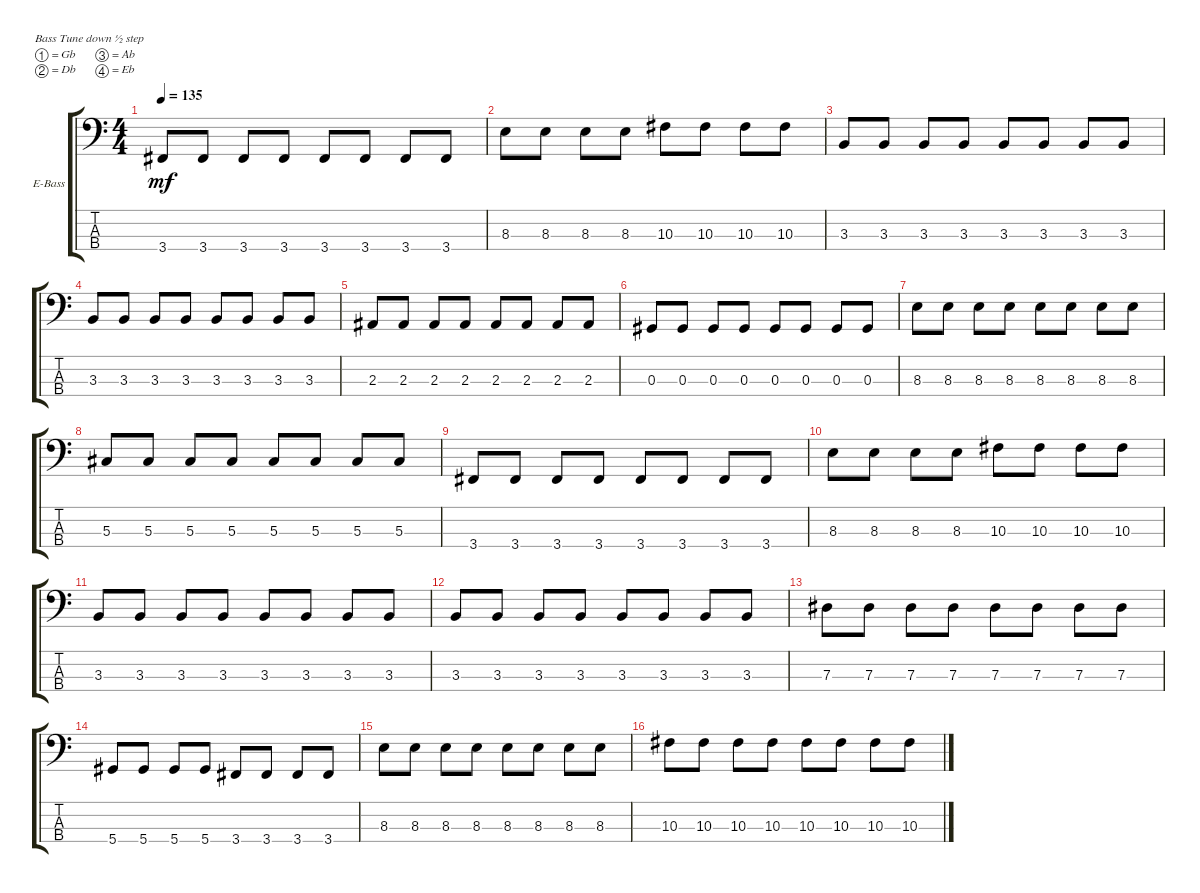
\defaultSystemsLayout 4
\bracketExtendMode groupsimilarinstruments
\firstSystemTrackNameOrientation horizontal
\otherSystemsTrackNameOrientation horizontal
\track ("Electric Bass" "E-Bass") {instrument electricbassfinger}
\staff {score tabs}
\tuning (Gb2 Db2 Ab1 Eb1)
\ts (4 4)
\tempo 135
\clef f4
\scale
0.333333
\ks c
3.4.8{dy mf} 3.4.8 3.4.8 3.4.8 3.4.8 3.4.8 3.4.8 3.4.8 |
\scale
0.333333 8.3.8 8.3.8 8.3.8 8.3.8 10.3.8 10.3.8 10.3.8 10.3.8 |
\scale
0.333333 3.3.8 3.3.8 3.3.8 3.3.8 3.3.8 3.3.8 3.3.8 3.3.8 |
\scale
0.333333 3.3.8 3.3.8 3.3.8 3.3.8 3.3.8 3.3.8 3.3.8 3.3.8 |
\scale
0.333333 2.3.8 2.3.8 2.3.8 2.3.8 2.3.8 2.3.8 2.3.8 2.3.8 |
\scale
0.333333 0.3.8 0.3.8 0.3.8 0.3.8 0.3.8 0.3.8 0.3.8 0.3.8 |
\scale
0.333333 8.3.8 8.3.8 8.3.8 8.3.8 8.3.8 8.3.8 8.3.8 8.3.8 |
\scale
0.333333 5.3.8 5.3.8 5.3.8 5.3.8 5.3.8 5.3.8 5.3.8 5.3.8 |
\scale
0.333333 3.4.8 3.4.8 3.4.8 3.4.8 3.4.8 3.4.8 3.4.8 3.4.8 |
\scale
0.333333 8.3.8 8.3.8 8.3.8 8.3.8 10.3.8 10.3.8 10.3.8 10.3.8 |
\scale
0.333333 3.3.8 3.3.8 3.3.8 3.3.8 3.3.8 3.3.8 3.3.8 3.3.8 |
\scale
0.333333 3.3.8 3.3.8 3.3.8 3.3.8 3.3.8 3.3.8 3.3.8 3.3.8 |
\scale
0.333333 7.3.8 7.3.8 7.3.8 7.3.8 7.3.8 7.3.8 7.3.8 7.3.8 |
\scale
0.333333 5.4.8 5.4.8 5.4.8 5.4.8 3.4.8 3.4.8 3.4.8 3.4.8 |
\scale
0.333333 8.3.8 8.3.8 8.3.8 8.3.8 8.3.8 8.3.8 8.3.8 8.3.8 |
\scale
0.333333 10.3.8 10.3.8 10.3.8 10.3.8 10.3.8 10.3.8 10.3.8 10.3.8
